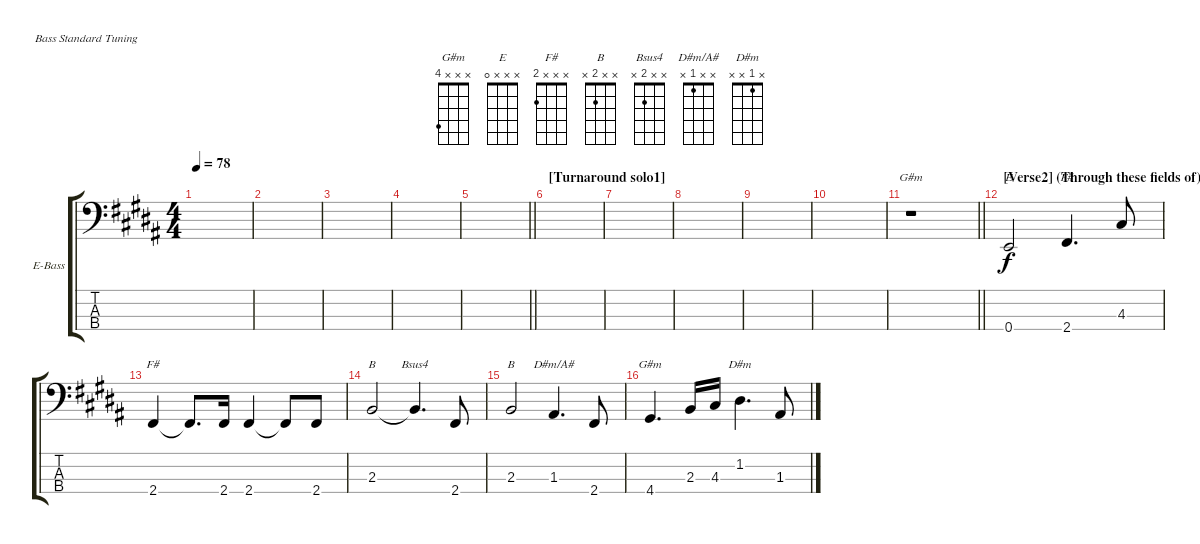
\bracketExtendMode groupsimilarinstruments
\firstSystemTrackNameOrientation horizontal
\otherSystemsTrackNameOrientation horizontal
\track ("Bass" "E-Bass") {instrument electricbassfinger}
\staff {score tabs}
\tuning (G2 D2 A1 E1)
\chord ("G#m" x x x x)
\chord ("E" x x x 0)
\chord ("F#" x x x 2)
\chord ("B" x x 2 x)
\chord ("Bsus4" x x 2 x)
\chord ("D#m/A#" x x 1 x)
\chord ("G#m" x x x 4)
\chord ("D#m" x 1 x x)
\ts (4 4)
\tempo 78
\clef f4
\ks g#minor
|
|
|
|
\barLineRight lightlight
|
\section ("" "[Turnaround solo1] ")
|
|
|
|
|
\barLineRight lightlight
r.1{ch "G#m"} |
\section ("" "[Verse2] (Through these fields of) destruction ")
0.4.2{ch "E"} 2.4.4{d ch "F#"} 4.3.8 |
2.4.4{ch "F#"} 2.4{t}.8{d} 2.4.16 2.4.4 2.4{t}.8 2.4.8 |
2.3.2{ch "B"} 2.3{t}.4{d ch "Bsus4"} 2.4.8 |
2.3.2{ch "B"} 1.3.4{d ch "D#m/A#"} 2.4.8 |
4.4.4{d ch "G#m"} 2.3.16 4.3.16 1.2.4{d ch "D#m"} 1.3.8
